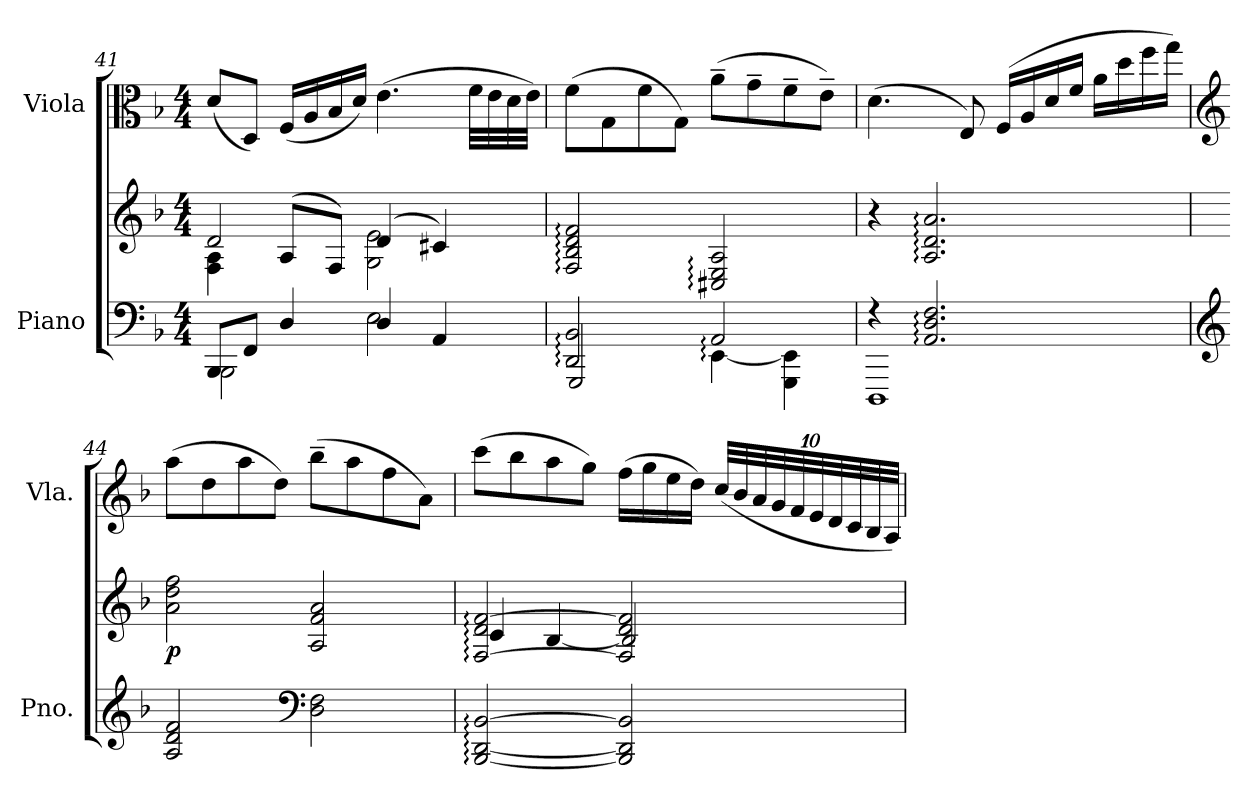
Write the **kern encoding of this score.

**kern	**kern	**dynam	**kern
*part2	*part2	*part2	*part1
*staff3	*staff2	*staff2/3	*staff1
*I"Piano	*	*	*I"Viola
*I'Pno.	*	*	*I'Vla.
!!LO:LB:g=z
*clefF4	*clefG2	*	*clefC3
*k[b-]	*k[b-]	*	*k[b-]
*M4/4	*M4/4	*	*M4/4
=41	=41	=41	=41
*^	*^	*	*
8BBB-/L	2BBB-\	4F\ 4A\	2d/	.	(8d/L
8FF/J	.	.	.	.	8D/J)
4D/	.	(8A/L	.	.	(16F/LL
.	.	.	.	.	16A/
.	.	8F/J)	.	.	16B-/
.	.	.	.	.	16d/JJ)
4D/	2E\	(4d/	2G\ 2e\	.	(4.e\
4AA/	.	4c#X/)	.	.	.
.	.	.	.	.	32f\LLL
.	.	.	.	.	32e\
.	.	.	.	.	32d\
.	.	.	.	.	32e\JJJ)
*	*	*v	*v	*	*
=42	=42	=42	=42	=42
2DD/: 2BB-/:	2GGG/	2F/: 2B-/: 2d/: 2f/:	.	(8f\L
.	.	.	.	8G\
.	.	.	.	8f\
.	.	.	.	8G\J)
2AA:/	[4EE:\	2C#X/: 2E/: 2A/:	.	(8a~\L
.	.	.	.	8g~\
.	4GGG\ 4EE\]	.	.	8f~\
.	.	.	.	8e~\J)
=43	=43	=43	=43	=43
4r	1DDD	4r	.	(4.d\
2.AA/: 2.D/: 2.F/:	.	2.A/: 2.d/: 2.a/:	.	.
.	.	.	.	8E/)
.	.	.	.	(16F/LL
.	.	.	.	16A/
.	.	.	.	16d/
.	.	.	.	16f/JJ
.	.	.	.	16a\LL
.	.	.	.	16dd\
.	.	.	.	16ff\
.	.	.	.	16gg\JJ)
*v	*v	*	*	*
!!LO:LB:g=z
=44	=44	=44	=44
*clefG2	*	*	*clefG2
!	!	!LO:DY:b	!
2A/ 2d/ 2f/	2a\ 2dd\ 2ff\	p	(8aa\L
.	.	.	8dd\
.	.	.	8aa\
.	.	.	8dd\J)
*clefF4	*	*	*
2D\ 2F\	2A/ 2f/ 2a/	.	(8bb-~\L
.	.	.	8aa\
.	.	.	8ff\
.	.	.	8a\J)
=45	=45	=45	=45
*	*^	*	*
[2BBB-/: [2DD/: [2BB-/:	[2F/: 2d/: [2f/:	4c/	.	(8ccc\L
.	.	.	.	8bb-\
.	.	[4B-/	.	8aa\
.	.	.	.	8gg\J)
2BBB-/] 2DD/] 2BB-/]	(2F/] 2d/ 2f/]	2B-/]	.	(16ff\LL
.	.	.	.	16gg\
.	.	.	.	16ee\
.	.	.	.	16dd\JJ)
*	*	*	*	*Xbrackettup
.	.	.	.	(40cc/LLL
.	.	.	.	40b-/
.	.	.	.	40a/
.	.	.	.	40g/
.	.	.	.	40f/
.	.	.	.	40e/
.	.	.	.	40d/
.	.	.	.	40c/
.	.	.	.	40B-/
.	.	.	.	40A/JJJ)
*	*v	*v	*	*
=	=	=	=
*-	*-	*-	*-
